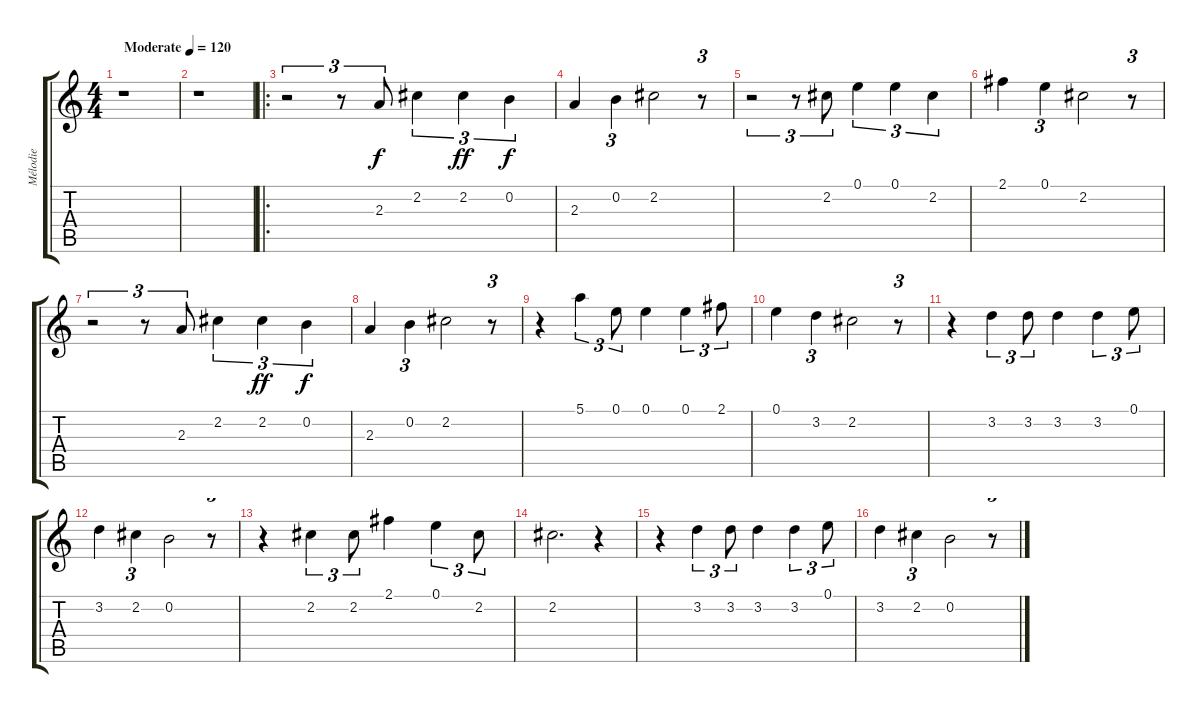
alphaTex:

\track ("Mélodie" "Mélodie") {instrument electricguitarjazz}
\staff {score tabs}
\tuning (E4 B3 G3 D3 A2 E2) {hide}
\ts (4 4)
\tempo (120 "Moderate")
\clef g2
\ks c
r.1{dy f instrument electricguitarjazz} |
r.1 |
\ro
r.2{tu (3 2)} r.8{tu (3 2)} 2.3.8{tu (3 2)} 2.2.4{tu (3 2)} 2.2.4{tu (3 2) dy ff} 0.2.4{tu (3 2) dy f} |
2.3.4 0.2.4{tu (3 2)} 2.2.2 r.8{tu (3 2)} |
r.2{tu (3 2)} r.8{tu (3 2)} 2.2.8{tu (3 2)} 0.1.4{tu (3 2)} 0.1.4{tu (3 2)} 2.2.4{tu (3 2)} |
2.1.4 0.1.4{tu (3 2)} 2.2.2 r.8{tu (3 2)} |
r.2{tu (3 2)} r.8{tu (3 2)} 2.3.8{tu (3 2)} 2.2.4{tu (3 2)} 2.2.4{tu (3 2) dy ff} 0.2.4{tu (3 2) dy f} |
2.3.4 0.2.4{tu (3 2)} 2.2.2 r.8{tu (3 2)} |
r.4 5.1.4{tu (3 2)} 0.1.8{tu (3 2)} 0.1.4 0.1.4{tu (3 2)} 2.1.8{tu (3 2)} |
0.1.4 3.2.4{tu (3 2)} 2.2.2 r.8{tu (3 2)} |
r.4 3.2.4{tu (3 2)} 3.2.8{tu (3 2)} 3.2.4 3.2.4{tu (3 2)} 0.1.8{tu (3 2)} |
3.2.4 2.2.4{tu (3 2)} 0.2.2 r.8{tu (3 2)} |
r.4 2.2.4{tu (3 2)} 2.2.8{tu (3 2)} 2.1.4 0.1.4{tu (3 2)} 2.2.8{tu (3 2)} |
2.2.2{d} r.4 |
r.4 3.2.4{tu (3 2)} 3.2.8{tu (3 2)} 3.2.4 3.2.4{tu (3 2)} 0.1.8{tu (3 2)} |
3.2.4 2.2.4{tu (3 2)} 0.2.2 r.8{tu (3 2)}
